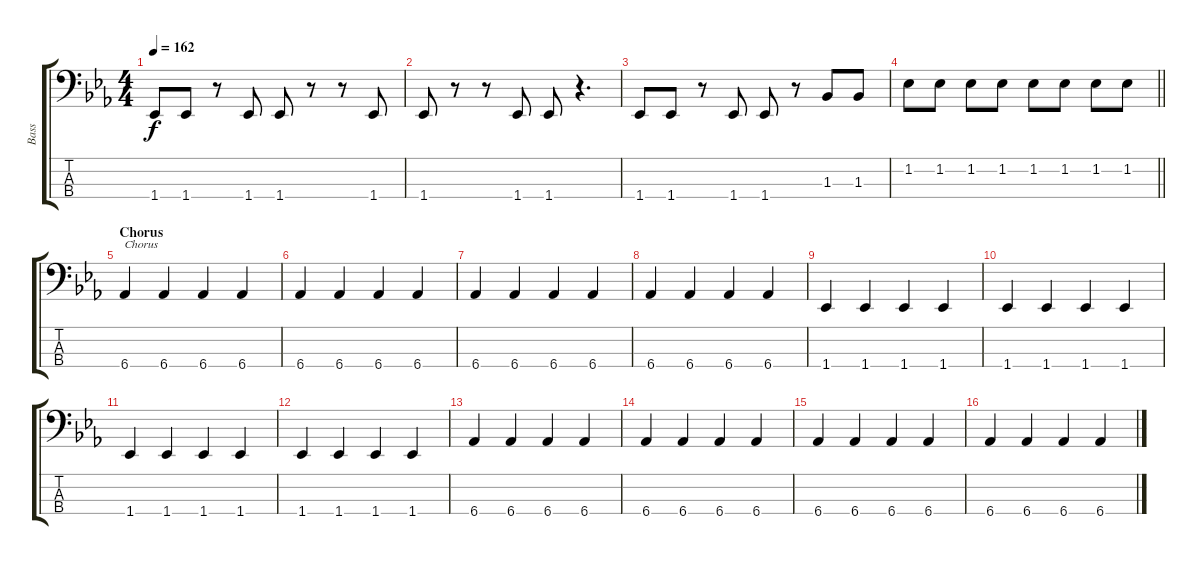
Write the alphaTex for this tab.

\track ("Bass" "Bass") {instrument electricbassfinger}
\staff {score tabs}
\tuning (G2 D2 A1 D1) {hide}
\ts (4 4)
\tempo 162
\clef f4
\ks eb
1.4.8{dy f} 1.4.8 r.8 1.4.8 1.4.8 r.8 r.8 1.4.8 |
1.4.8 r.8 r.8 1.4.8 1.4.8 r.4{d} |
1.4.8 1.4.8 r.8 1.4.8 1.4.8 r.8 1.3.8 1.3.8 |
\barLineRight lightlight
1.2.8 1.2.8 1.2.8 1.2.8 1.2.8 1.2.8 1.2.8 1.2.8 |
\section ("" "Chorus")
6.4.4{txt "Chorus"} 6.4.4 6.4.4 6.4.4 |
6.4.4 6.4.4 6.4.4 6.4.4 |
6.4.4 6.4.4 6.4.4 6.4.4 |
6.4.4 6.4.4 6.4.4 6.4.4 |
1.4.4 1.4.4 1.4.4 1.4.4 |
1.4.4 1.4.4 1.4.4 1.4.4 |
1.4.4 1.4.4 1.4.4 1.4.4 |
1.4.4 1.4.4 1.4.4 1.4.4 |
6.4.4 6.4.4 6.4.4 6.4.4 |
6.4.4 6.4.4 6.4.4 6.4.4 |
6.4.4 6.4.4 6.4.4 6.4.4 |
6.4.4 6.4.4 6.4.4 6.4.4
